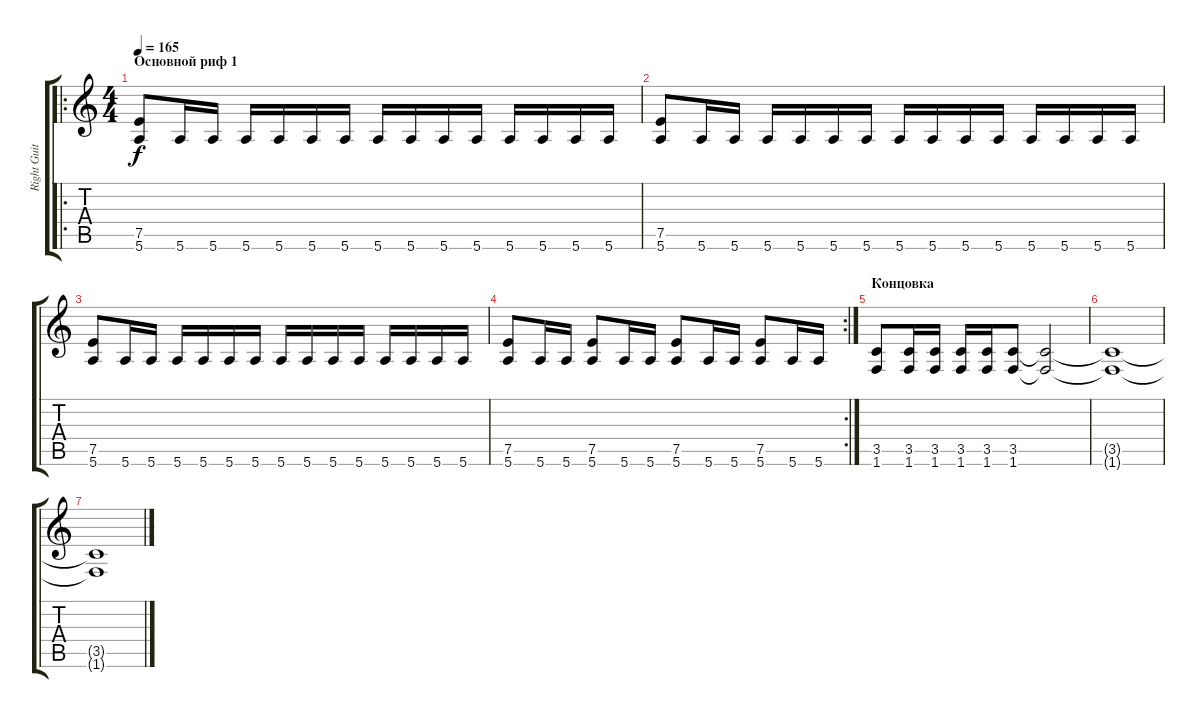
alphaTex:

\track ("Right Guitar" "Right Guit") {instrument distortionguitar}
\staff {score tabs}
\tuning (E4 B3 G3 D3 A2 E2) {hide}
\ro
\ts (4 4)
\section ("" "Основной риф 1")
\tempo 165
\clef g2
\ks c
(7.5 5.6).8{dy f volume 13} 5.6.16 5.6.16 5.6.16 5.6.16 5.6.16 5.6.16 5.6.16 5.6.16 5.6.16 5.6.16 5.6.16 5.6.16 5.6.16 5.6.16 |
(7.5 5.6).8 5.6.16 5.6.16 5.6.16 5.6.16 5.6.16 5.6.16 5.6.16 5.6.16 5.6.16 5.6.16 5.6.16 5.6.16 5.6.16 5.6.16 |
(7.5 5.6).8 5.6.16 5.6.16 5.6.16 5.6.16 5.6.16 5.6.16 5.6.16 5.6.16 5.6.16 5.6.16 5.6.16 5.6.16 5.6.16 5.6.16 |
\rc 2
(7.5 5.6).8 5.6.16 5.6.16 (7.5 5.6).8 5.6.16 5.6.16 (7.5 5.6).8 5.6.16 5.6.16 (7.5 5.6).8 5.6.16 5.6.16 |
\section ("" "Концовка")
(3.5 1.6).8 (3.5 1.6).16 (3.5 1.6).16 (3.5 1.6).16 (3.5 1.6).16 (3.5 1.6).8 (3.5{t} 1.6{t}).2 |
(3.5{t} 1.6{t}).1 |
(3.5{t} 1.6{t}).1
